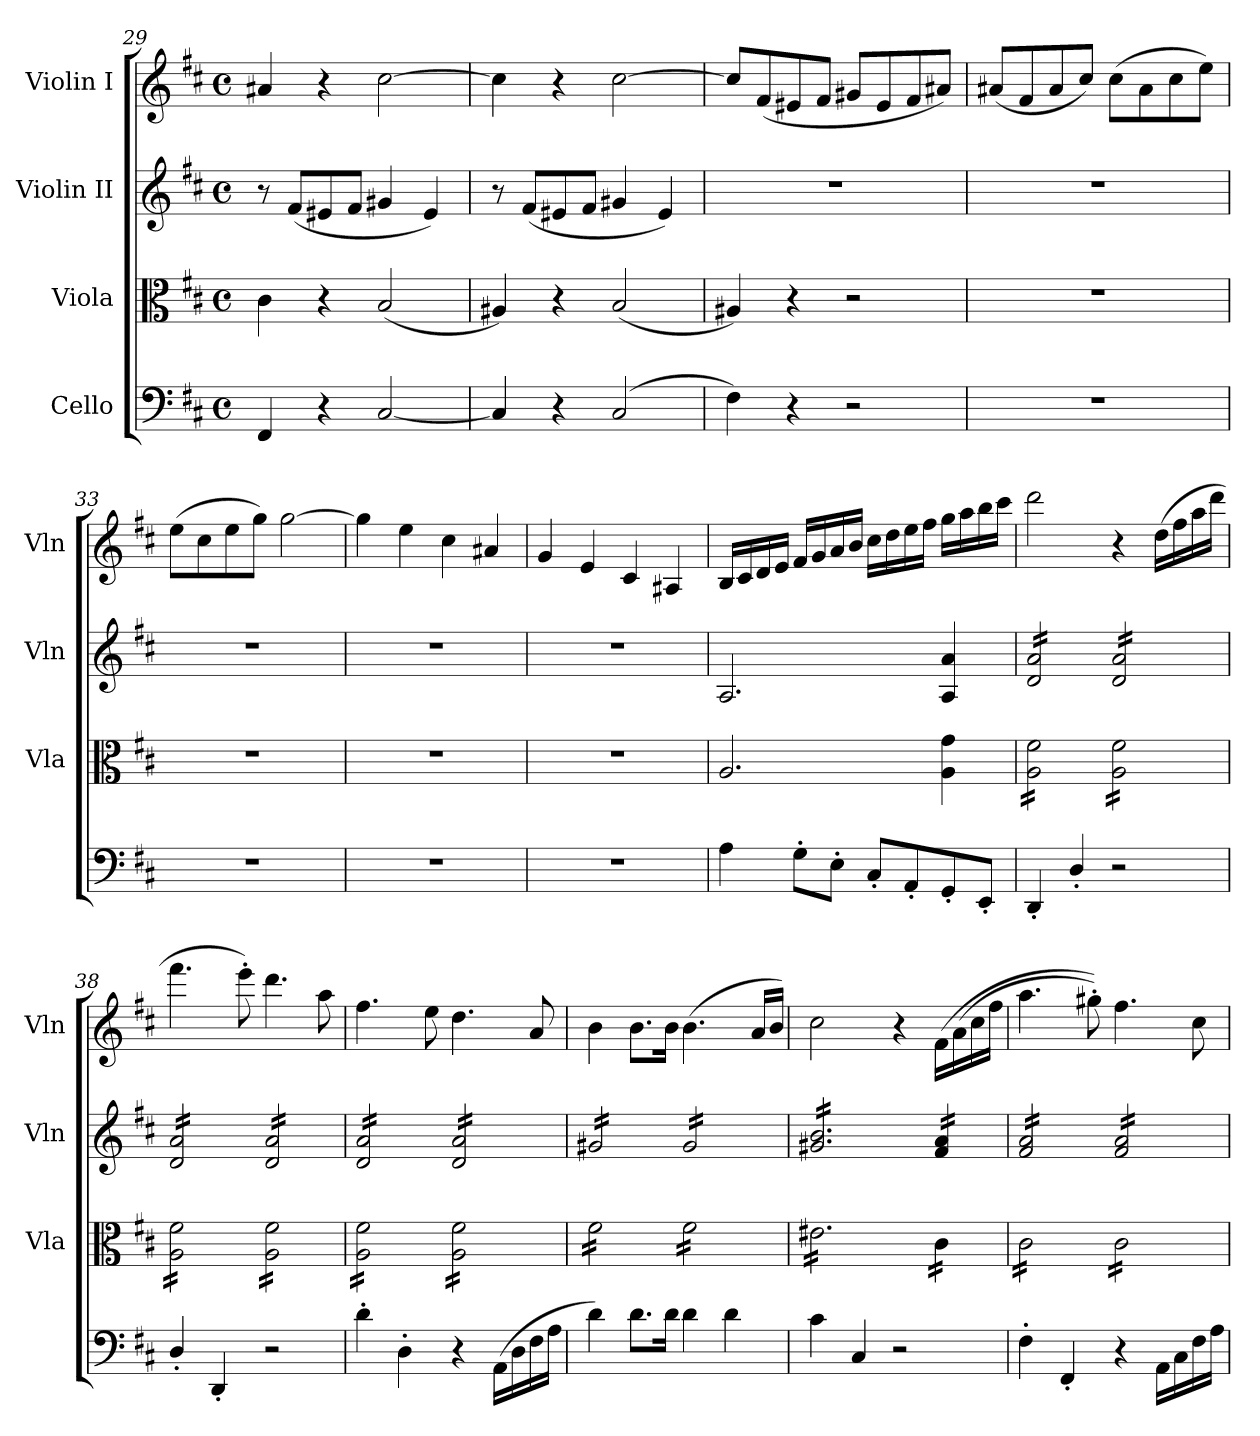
**kern	**kern	**kern	**kern
*part4	*part3	*part2	*part1
*staff4	*staff3	*staff2	*staff1
*I"Cello	*I"Viola	*I"Violin II	*I"Violin I
*	*I'Vla	*I'Vln	*I'Vln
*clefF4	*clefC3	*clefG2	*clefG2
*k[f#c#]	*k[f#c#]	*k[f#c#]	*k[f#c#]
*M4/4	*M4/4	*M4/4	*M4/4
*met(c)	*met(c)	*met(c)	*met(c)
=29	=29	=29	=29
4FF#/	4c#\	8r	4a#X/
.	.	(<8f#/L	.
4r	4r	8e#X/	4r
.	.	8f#/J	.
[2C#/	(<2B/	4g#X/	[2cc#\
.	.	4e#/)	.
!!LO:LB:g=z
=30	=30	=30	=30
4C#/]	4A#X/)	8r	4cc#\]
.	.	(<8f#/L	.
4r	4r	8e#X/	4r
.	.	8f#/J	.
(>2C#/	(<2B/	4g#X/	[2cc#\
.	.	4e#/)	.
=31	=31	=31	=31
4F#\)	4A#X/)	1r	8cc#/L]
.	.	.	(<8f#/
4r	4r	.	8e#X/
.	.	.	8f#/J
2r	2r	.	8g#X/L
.	.	.	8e#/
.	.	.	8f#/
.	.	.	8a#X/J)
=32	=32	=32	=32
1r	1r	1r	(<8a#X/L
.	.	.	8f#/
.	.	.	8a#/
.	.	.	8cc#/J)
.	.	.	(>8cc#\L
.	.	.	8a#\
.	.	.	8cc#\
.	.	.	8ee\J)
=33	=33	=33	=33
1r	1r	1r	(>8ee\L
.	.	.	8cc#\
.	.	.	8ee\
.	.	.	8gg\J)
.	.	.	[2gg\
=34	=34	=34	=34
1r	1r	1r	4gg\]
.	.	.	4ee\
.	.	.	4cc#\
.	.	.	4a#X/
=35	=35	=35	=35
1r	1r	1r	4g/
.	.	.	4e/
.	.	.	4c#/
.	.	.	4A#X/
=36	=36	=36	=36
4A\	2.A/	2.A/	16B/LL
.	.	.	16c#/
.	.	.	16d/
.	.	.	16e/JJ
8G'\L	.	.	16f#/LL
.	.	.	16g/
8E'\J	.	.	16a/
.	.	.	16b/JJ
8C#'/L	.	.	16cc#\LL
.	.	.	16dd\
8AA'/	.	.	16ee\
.	.	.	16ff#\JJ
8GG'/	4A\ 4g\	4A/ 4a/	16gg\LL
.	.	.	16aa\
8EE'/J	.	.	16bb\
.	.	.	16ccc#\JJ
=37	=37	=37	=37
*	*tremolo	*	*
*	*	*tremolo	*
4DD'/	16A\ 16f#\LL	16d/ 16a/LL	2ddd\
.	16A\ 16f#\	16d/ 16a/	.
.	16A\ 16f#\	16d/ 16a/	.
.	16A\ 16f#\	16d/ 16a/	.
4D'/	16A\ 16f#\	16d/ 16a/	.
.	16A\ 16f#\	16d/ 16a/	.
.	16A\ 16f#\	16d/ 16a/	.
.	16A\ 16f#\JJ	16d/ 16a/JJ	.
2r	16A\ 16f#\LL	16d/ 16a/LL	4r
.	16A\ 16f#\	16d/ 16a/	.
.	16A\ 16f#\	16d/ 16a/	.
.	16A\ 16f#\	16d/ 16a/	.
.	16A\ 16f#\	16d/ 16a/	(>16dd\LL
.	16A\ 16f#\	16d/ 16a/	16ff#\
.	16A\ 16f#\	16d/ 16a/	16aa\
.	16A\ 16f#\JJ	16d/ 16a/JJ	16ddd\JJ
=38	=38	=38	=38
4D'/	16A\ 16f#\LL	16d/ 16a/LL	4.fff#\
.	16A\ 16f#\	16d/ 16a/	.
.	16A\ 16f#\	16d/ 16a/	.
.	16A\ 16f#\	16d/ 16a/	.
4DD'/	16A\ 16f#\	16d/ 16a/	.
.	16A\ 16f#\	16d/ 16a/	.
.	16A\ 16f#\	16d/ 16a/	8eee'\)
.	16A\ 16f#\JJ	16d/ 16a/JJ	.
2r	16A\ 16f#\LL	16d/ 16a/LL	4.ddd\
.	16A\ 16f#\	16d/ 16a/	.
.	16A\ 16f#\	16d/ 16a/	.
.	16A\ 16f#\	16d/ 16a/	.
.	16A\ 16f#\	16d/ 16a/	.
.	16A\ 16f#\	16d/ 16a/	.
.	16A\ 16f#\	16d/ 16a/	8aa\
.	16A\ 16f#\JJ	16d/ 16a/JJ	.
!!LO:LB:g=z
=39	=39	=39	=39
4d'\	16A\ 16f#\LL	16d/ 16a/LL	4.ff#\
.	16A\ 16f#\	16d/ 16a/	.
.	16A\ 16f#\	16d/ 16a/	.
.	16A\ 16f#\	16d/ 16a/	.
4D'\	16A\ 16f#\	16d/ 16a/	.
.	16A\ 16f#\	16d/ 16a/	.
.	16A\ 16f#\	16d/ 16a/	8ee\
.	16A\ 16f#\JJ	16d/ 16a/JJ	.
4r	16A\ 16f#\LL	16d/ 16a/LL	4.dd\
.	16A\ 16f#\	16d/ 16a/	.
.	16A\ 16f#\	16d/ 16a/	.
.	16A\ 16f#\	16d/ 16a/	.
(>16AA\LL	16A\ 16f#\	16d/ 16a/	.
16D\	16A\ 16f#\	16d/ 16a/	.
16F#\	16A\ 16f#\	16d/ 16a/	8a/
16A\JJ	16A\ 16f#\JJ	16d/ 16a/JJ	.
=40	=40	=40	=40
4d\)	16f#\LL	16g#X/LL	4b\
.	16f#\	16g#X/	.
.	16f#\	16g#X/	.
.	16f#\	16g#X/	.
8.d\L	16f#\	16g#X/	8.b\L
.	16f#\	16g#X/	.
.	16f#\	16g#X/	.
16d\Jk	16f#\JJ	16g#X/JJ	16b\Jk
4d\	16f#\LL	16g#/LL	(>4.b\
.	16f#\	16g#/	.
.	16f#\	16g#/	.
.	16f#\	16g#/	.
4d\	16f#\	16g#/	.
.	16f#\	16g#/	.
.	16f#\	16g#/	16a/LL
.	16f#\JJ	16g#/JJ	16b/JJ)
=41	=41	=41	=41
4c#\	16e#X\LL	16g#X/ 16b/LL	2cc#\
.	16e#X\	16g#X/ 16b/	.
.	16e#X\	16g#X/ 16b/	.
.	16e#X\	16g#X/ 16b/	.
4C#/	16e#X\	16g#X/ 16b/	.
.	16e#X\	16g#X/ 16b/	.
.	16e#X\	16g#X/ 16b/	.
.	16e#X\	16g#X/ 16b/	.
2r	16e#X\	16g#X/ 16b/	4r
.	16e#X\	16g#X/ 16b/	.
.	16e#X\	16g#X/ 16b/	.
.	16e#X\JJ	16g#X/ 16b/JJ	.
.	16c#\LL	16f#/ 16a/LL	(>16f#\LL
.	16c#\	16f#/ 16a/	(>16a\
.	16c#\	16f#/ 16a/	16cc#\
.	16c#\JJ	16f#/ 16a/JJ	16ff#\JJ
=42	=42	=42	=42
4F#'\	16c#\LL	16f#/ 16a/LL	4.aa\
.	16c#\	16f#/ 16a/	.
.	16c#\	16f#/ 16a/	.
.	16c#\	16f#/ 16a/	.
4FF#'/	16c#\	16f#/ 16a/	.
.	16c#\	16f#/ 16a/	.
.	16c#\	16f#/ 16a/	8gg#X'\))
.	16c#\JJ	16f#/ 16a/JJ	.
4r	16c#\LL	16f#/ 16a/LL	4.ff#\
.	16c#\	16f#/ 16a/	.
.	16c#\	16f#/ 16a/	.
.	16c#\	16f#/ 16a/	.
16AA\LL	16c#\	16f#/ 16a/	.
16C#\	16c#\	16f#/ 16a/	.
16F#\	16c#\	16f#/ 16a/	8cc#\
16A\JJ	16c#\JJ	16f#/ 16a/JJ	.
*	*	*Xtremolo	*
*	*Xtremolo	*	*
=	=	=	=
*-	*-	*-	*-
